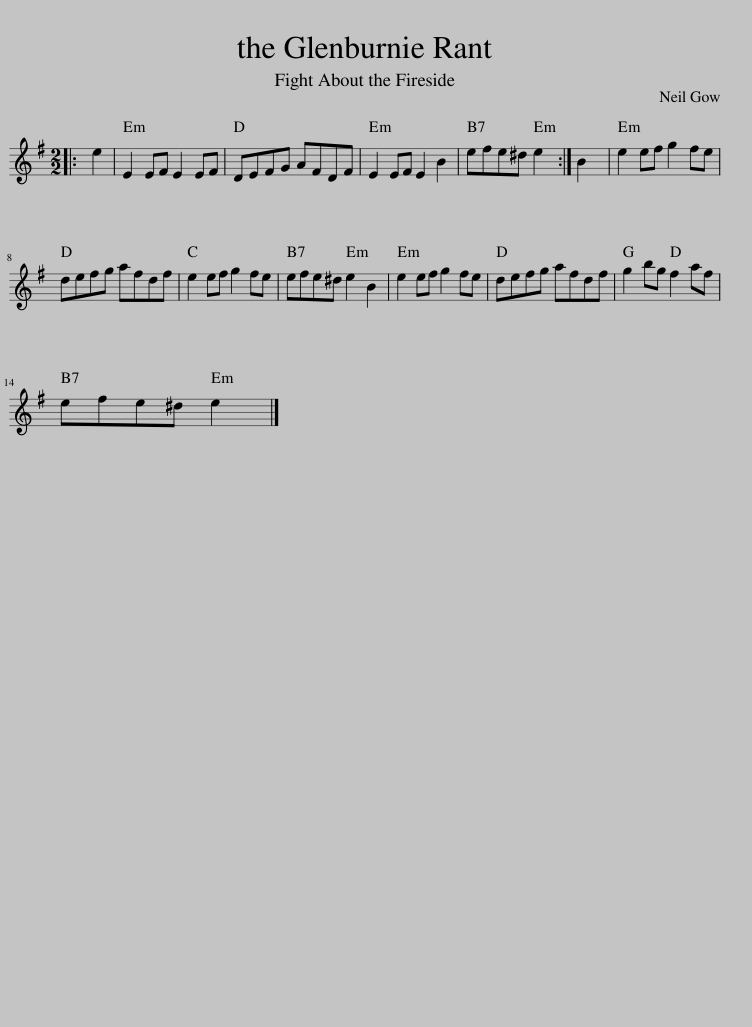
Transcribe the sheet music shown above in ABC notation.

X:1
L:1/8
M:2/2
I:linebreak $
K:Emin
V:1 treble
V:1
|: e2 | E2 EF E2 EF | DEFG AFDF | E2 EF E2 B2 | efe^d e2 :| %5
 B2 | e2 ef g2 fe |$ defg afdf | e2 ef g2 fe | efe^d e2 B2 | %10
 e2 ef g2 fe | defg afdf | g2 bg f2 af |$ efe^d e2 |] %14
